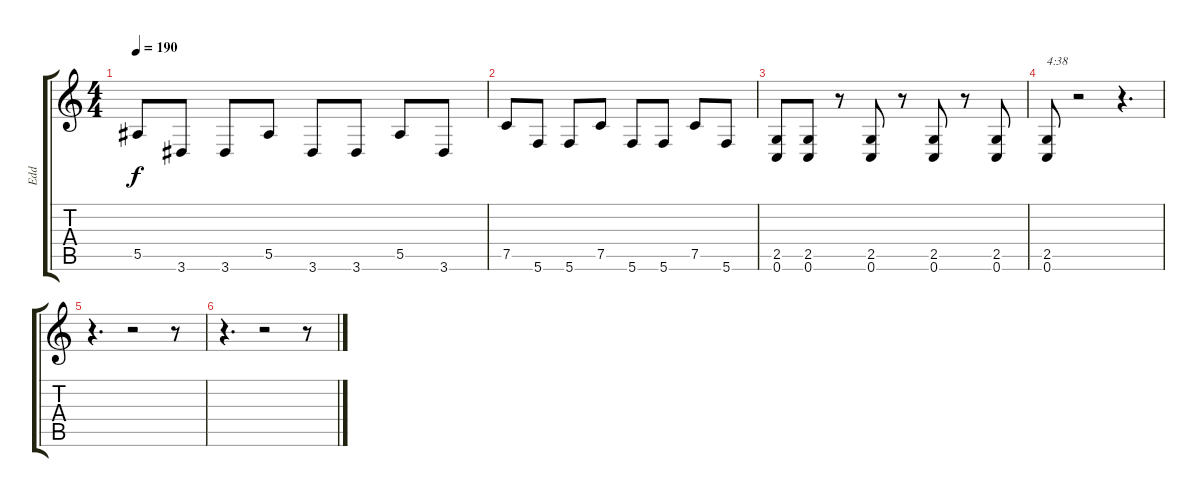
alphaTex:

\track ("Edd" "Edd") {instrument distortionguitar}
\staff {score tabs}
\tuning (C4 G3 Eb3 Bb2 F2 C2) {hide}
\ts (4 4)
\tempo 190
\clef g2
\ks c
5.5.8{dy f} 3.6.8 3.6.8 5.5.8 3.6.8 3.6.8 5.5.8 3.6.8 |
7.5.8 5.6.8 5.6.8 7.5.8 5.6.8 5.6.8 7.5.8 5.6.8 |
(2.5 0.6).8 (2.5 0.6).8 r.8 (2.5 0.6).8 r.8 (2.5 0.6).8 r.8 (2.5 0.6).8 |
(2.5 0.6).8{txt "4:38"} r.2 r.4{d} |
r.4{d} r.2 r.8 |
r.4{d} r.2 r.8
